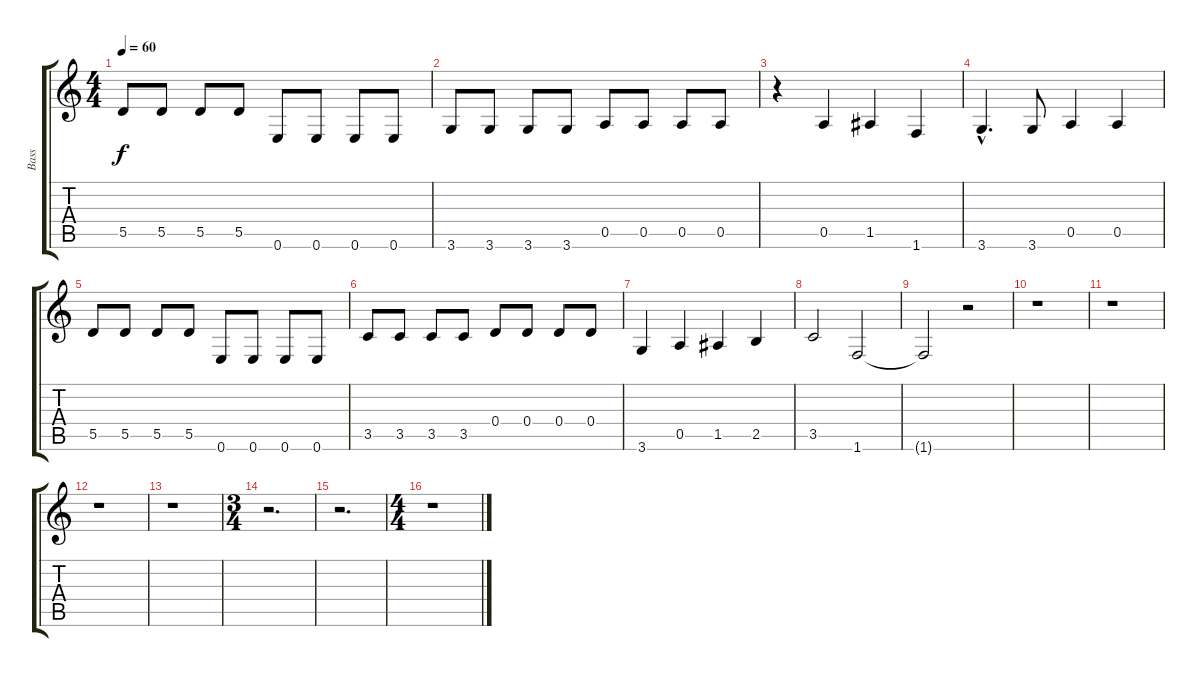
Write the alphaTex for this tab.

\track ("Bass" "Bass") {instrument electricbassfinger}
\staff {score tabs}
\tuning (E4 B3 G3 D3 A2 E2) {hide}
\ts (4 4)
\tempo 60
\clef g2
\ks c
5.5.8{dy f} 5.5.8 5.5.8 5.5.8 0.6.8 0.6.8 0.6.8 0.6.8 |
3.6.8 3.6.8 3.6.8 3.6.8 0.5.8 0.5.8 0.5.8 0.5.8 |
r.4 0.5.4 1.5.4 1.6.4 |
3.6{hac}.4{d} 3.6.8 0.5.4 0.5.4 |
5.5.8 5.5.8 5.5.8 5.5.8 0.6.8 0.6.8 0.6.8 0.6.8 |
3.5.8 3.5.8 3.5.8 3.5.8 0.4.8 0.4.8 0.4.8 0.4.8 |
3.6.4 0.5.4 1.5.4 2.5.4 |
3.5.2 1.6.2 |
1.6{t}.2 r.2 |
r.1 |
r.1 |
r.1 |
r.1 |
\ts (3 4)
r.2{d} |
r.2{d} |
\ts (4 4)
r.1
